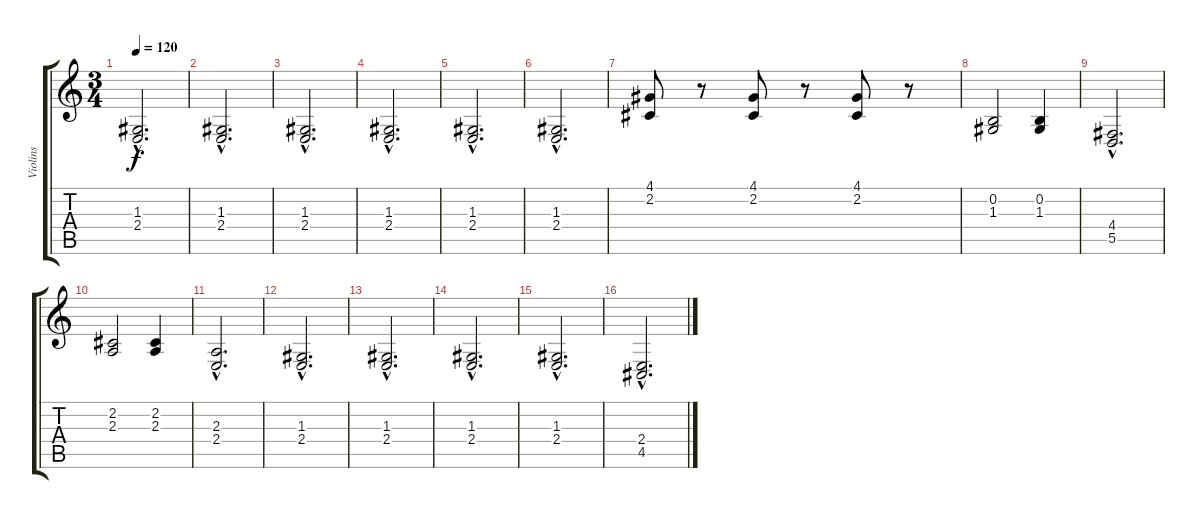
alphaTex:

\track ("Violins" "Violins") {instrument violin}
\staff {score tabs}
\tuning (E4 B3 G3 D3 A2 E2) {hide}
\ts (3 4)
\tempo 120
\clef g2
\ks c
(1.3{hac} 2.4{hac}).2{d dy f} |
(1.3{hac} 2.4{hac}).2{d} |
(1.3{hac} 2.4{hac}).2{d} |
(1.3{hac} 2.4{hac}).2{d} |
(1.3{hac} 2.4{hac}).2{d} |
(1.3{hac} 2.4{hac}).2{d} |
(4.1 2.2).8 r.8 (4.1 2.2).8 r.8 (4.1 2.2).8 r.8 |
(0.2 1.3).2 (0.2 1.3).4 |
(4.4{hac} 5.5{hac}).2{d} |
(2.2 2.3).2 (2.2 2.3).4 |
(2.3{hac} 2.4{hac}).2{d} |
(1.3{hac} 2.4{hac}).2{d} |
(1.3{hac} 2.4{hac}).2{d} |
(1.3{hac} 2.4{hac}).2{d} |
(1.3{hac} 2.4{hac}).2{d} |
(2.4{hac} 4.5{hac}).2{d}
